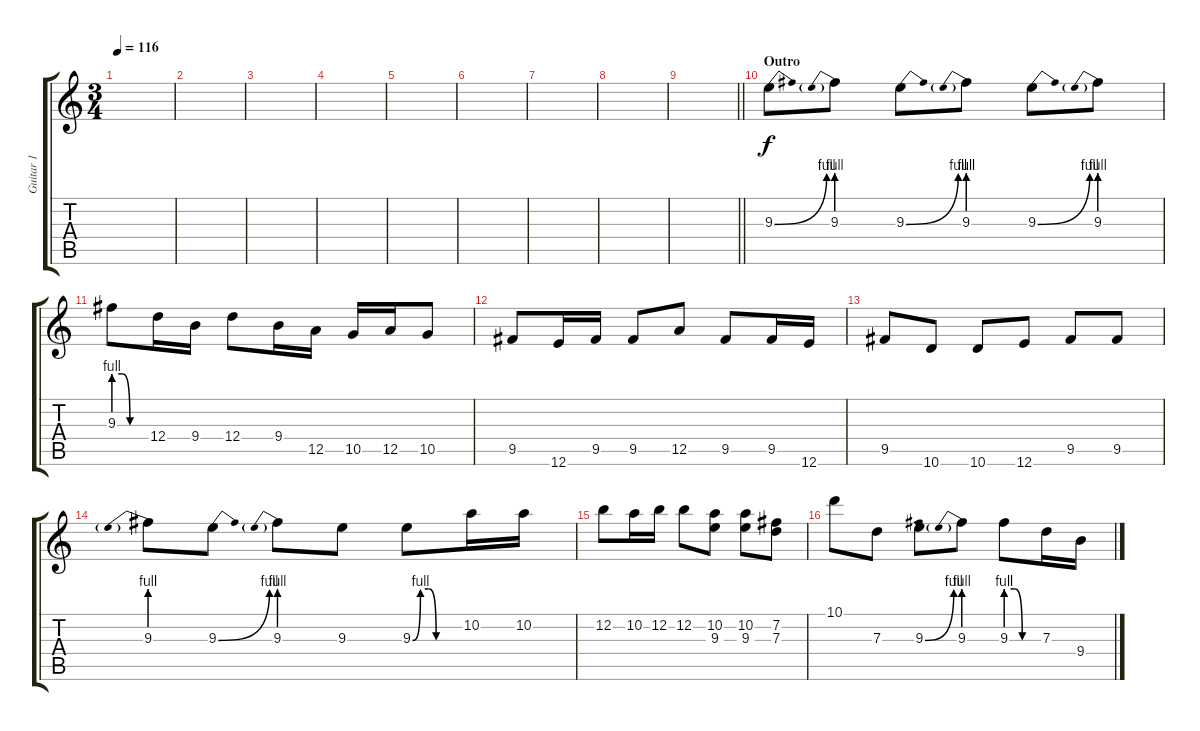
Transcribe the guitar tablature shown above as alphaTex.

\track ("Guitar 1" "Guitar 1") {instrument overdrivenguitar}
\staff {score tabs}
\tuning (E4 B3 G3 D3 A2 E2) {hide}
\ts (3 4)
\tempo 116
\clef g2
\ks c
|
|
|
|
|
|
|
|
\barLineRight lightlight
|
\section ("" "Outro")
9.3{be (bend 0 0 60 4)}.8 9.3{be (prebend 0 4 60 4)}.8 9.3{be (bend 0 0 60 4)}.8 9.3{be (prebend 0 4 60 4)}.8 9.3{be (bend 0 0 60 4)}.8 9.3{be (prebend 0 4 60 4)}.8 |
9.3{be (custom 0 4 15 4 30 0 60 0)}.8 12.4.16 9.4.16 12.4.8 9.4.16 12.5.16 10.5.16 12.5.16 10.5.8 |
9.5.8 12.6.16 9.5.16 9.5.8 12.5.8 9.5.8 9.5.16 12.6.16 |
9.5.8 10.6.8 10.6.8 12.6.8 9.5.8 9.5.8 |
9.3{be (prebend 0 4 60 4)}.8 9.3{be (bend 0 0 60 4)}.8 9.3{be (prebend 0 4 60 4)}.8 9.3.8 9.3{be (custom 0 0 10 4 20 4 30 0 60 0)}.8 10.2.16 10.2.16 |
12.2.8 10.2.16 12.2.16 12.2.8 (10.2 9.3).8 (10.2 9.3).8 (7.2 7.3).8 |
10.1.8 7.3.8 9.3{be (bend 0 0 60 4)}.8 9.3{be (prebend 0 4 60 4)}.8 9.3{be (custom 0 4 15 4 30 0 60 0)}.8 7.3.16 9.4.16
